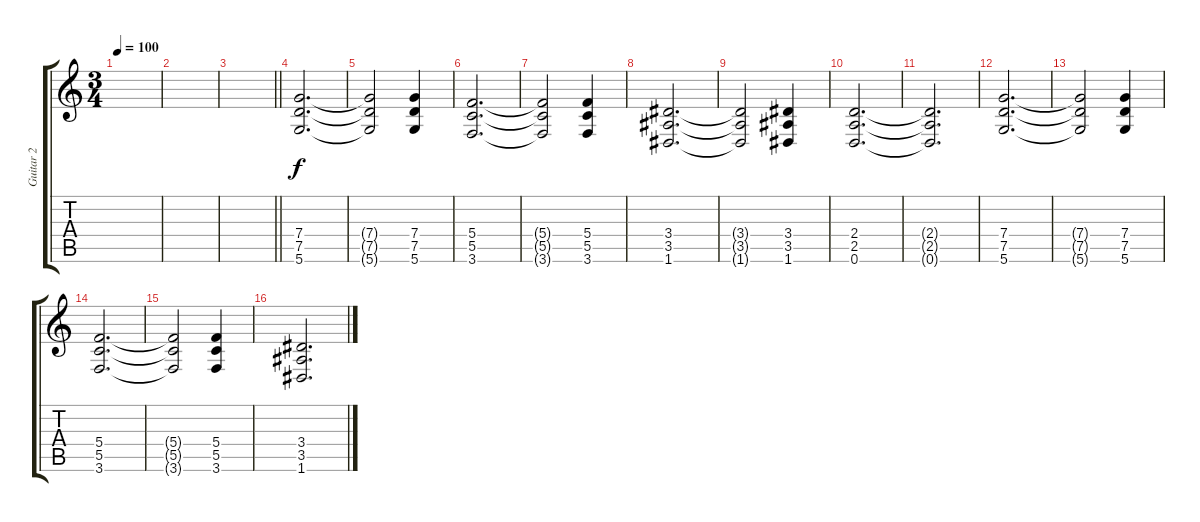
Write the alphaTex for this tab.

\track ("Guitar 2" "Guitar 2") {instrument distortionguitar}
\staff {score tabs}
\tuning (D4 A3 F3 C3 G2 D2) {hide}
\ts (3 4)
\tempo 100
\clef g2
\ks c
|
|
\barLineRight lightlight
|
(7.4 7.5 5.6).2{d} |
(7.4{t} 7.5{t} 5.6{t}).2 (7.4 7.5 5.6).4 |
(5.4 5.5 3.6).2{d} |
(5.4{t} 5.5{t} 3.6{t}).2 (5.4 5.5 3.6).4 |
(3.4 3.5 1.6).2{d} |
(3.4{t} 3.5{t} 1.6{t}).2 (3.4 3.5 1.6).4 |
(2.4 2.5 0.6).2{d} |
(2.4{t} 2.5{t} 0.6{t}).2{d} |
(7.4 7.5 5.6).2{d} |
(7.4{t} 7.5{t} 5.6{t}).2 (7.4 7.5 5.6).4 |
(5.4 5.5 3.6).2{d} |
(5.4{t} 5.5{t} 3.6{t}).2 (5.4 5.5 3.6).4 |
(3.4 3.5 1.6).2{d}
